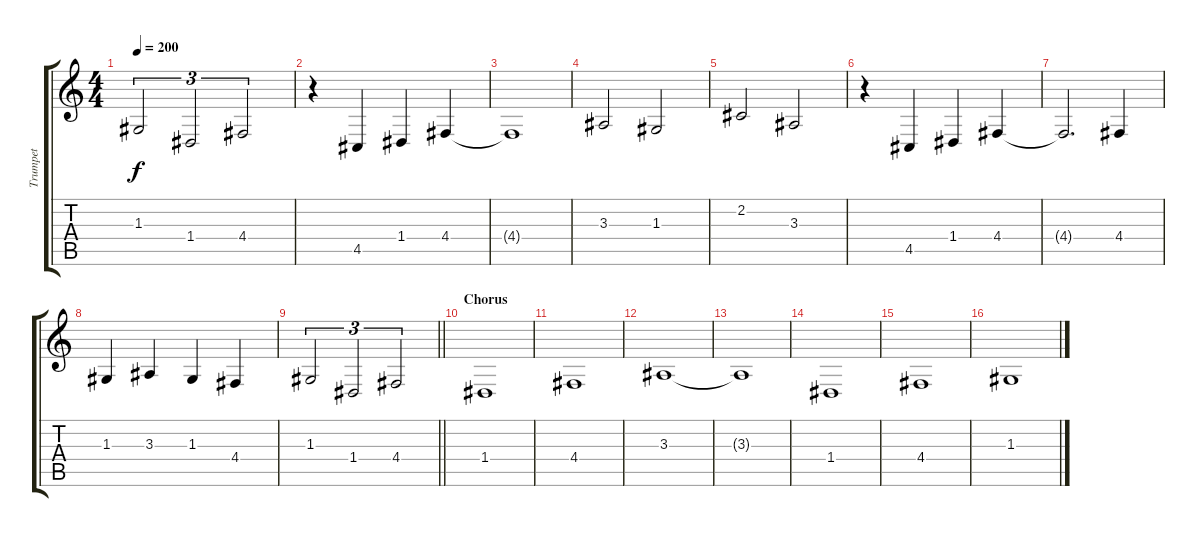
\track ("Trumpet" "Trumpet") {instrument trumpet}
\staff {score tabs}
\tuning (E4 B3 G3 D3 A2 E2) {hide}
\ts (4 4)
\tempo 200
\clef g2
\ks c
1.3.2{tu (3 2) dy f} 1.4.2{tu (3 2)} 4.4.2{tu (3 2)} |
r.4 4.5.4 1.4.4 4.4.4 |
4.4{t}.1 |
3.3.2 1.3.2 |
2.2.2 3.3.2 |
r.4 4.5.4 1.4.4 4.4.4 |
4.4{t}.2{d} 4.4.4 |
1.3.4 3.3.4 1.3.4 4.4.4 |
\barLineRight lightlight
1.3.2{tu (3 2)} 1.4.2{tu (3 2)} 4.4.2{tu (3 2)} |
\section ("" "Chorus")
1.4.1 |
4.4.1 |
3.3.1 |
3.3{t}.1 |
1.4.1 |
4.4.1 |
1.3.1
